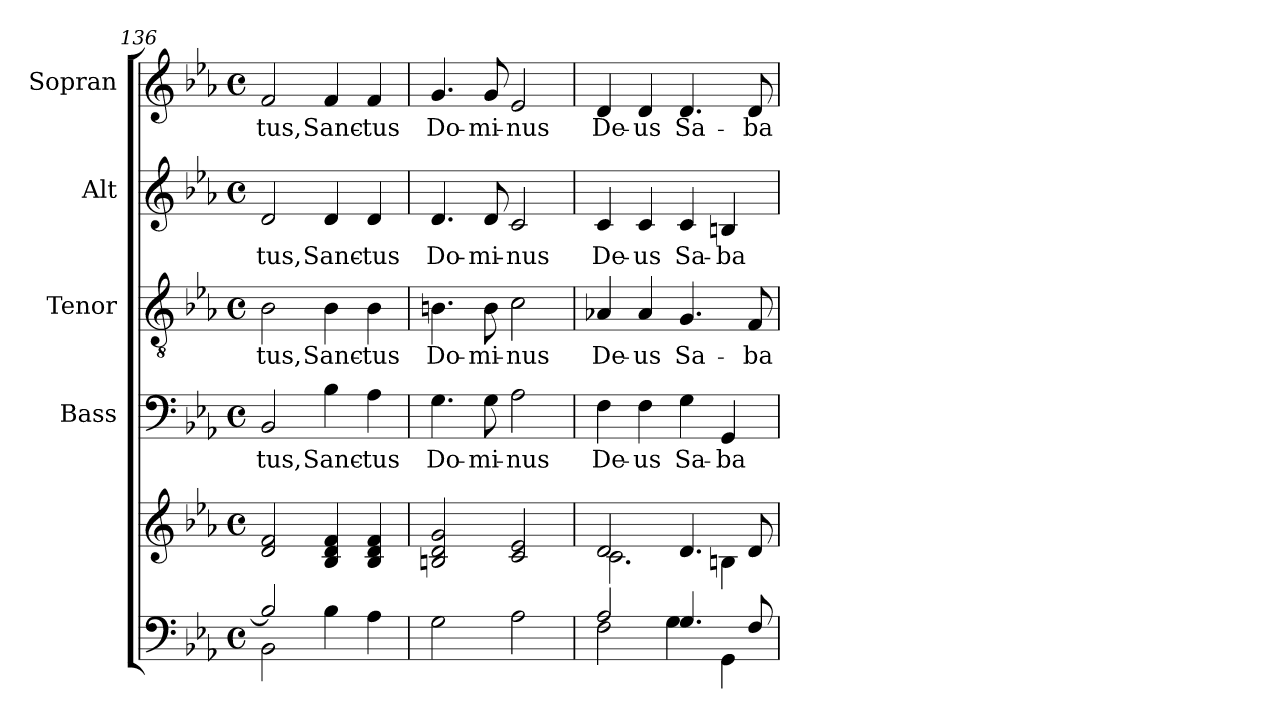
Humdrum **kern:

**kern	**kern	**kern	**text	**kern	**text	**kern	**text	**kern	**text
*part5	*part5	*part4	*part4	*part3	*part3	*part2	*part2	*part1	*part1
*staff6	*staff5	*staff4	*staff4	*staff3	*staff3	*staff2	*staff2	*staff1	*staff1
*	*	*I"Bass	*	*I"Tenor	*	*I"Alt	*	*I"Sopran	*
*	*	*I'B.	*	*I'T.	*	*I'A.	*	*I'S.	*
*clefF4	*clefG2	*clefF4	*	*clefGv2	*	*clefG2	*	*clefG2	*
*k[b-e-a-]	*k[b-e-a-]	*k[b-e-a-]	*	*k[b-e-a-]	*	*k[b-e-a-]	*	*k[b-e-a-]	*
*E-:	*E-:	*E-:	*	*E-:	*	*E-:	*	*E-:	*
*M4/4	*M4/4	*M4/4	*	*M4/4	*	*M4/4	*	*M4/4	*
*met(c)	*met(c)	*met(c)	*	*met(c)	*	*met(c)	*	*met(c)	*
=136	=136	=136	=136	=136	=136	=136	=136	=136	=136
*^	*	*	*	*	*	*	*	*	*
!	!	!	!	!LO:LY:b	!	!LO:LY:b	!	!LO:LY:b	!	!LO:LY:b
2B-/]	2BB-\	2d/ 2f/	2BB-/	-tus,	2B-\	-tus,	2d/	-tus,	2f/	-tus,
!	!	!	!	!LO:LY:b	!	!LO:LY:b	!	!LO:LY:b	!	!LO:LY:b
2ryy	4B-\	4B-/ 4d/ 4f/	4B-\	Sanc-	4B-\	Sanc-	4d/	Sanc-	4f/	Sanc-
!	!	!	!	!LO:LY:b	!	!LO:LY:b	!	!LO:LY:b	!	!LO:LY:b
.	4A-\	4B-/ 4d/ 4f/	4A-\	-tus	4B-\	-tus	4d/	-tus	4f/	-tus
!!LO:LB:g=z
=137	=137	=137	=137	=137	=137	=137	=137	=137	=137	=137
!	!	!	!	!LO:LY:b	!	!LO:LY:b	!	!LO:LY:b	!	!LO:LY:b
*v	*v	*	*	*	*	*	*	*	*	*
2G\	2Bn/ 2d/ 2g/	4.G\	Do-	4.Bn\	Do-	4.d/	Do-	4.g/	Do-
!	!	!	!LO:LY:b	!	!LO:LY:b	!	!LO:LY:b	!	!LO:LY:b
.	.	8G\	-mi-	8B\	-mi-	8d/	-mi-	8g/	-mi-
!	!	!	!LO:LY:b	!	!LO:LY:b	!	!LO:LY:b	!	!LO:LY:b
2A-\	2c/ 2e-/	2A-\	-nus	2c\	-nus	2c/	-nus	2e-/	-nus
=138	=138	=138	=138	=138	=138	=138	=138	=138	=138
*^	*^	*	*	*	*	*	*	*	*
!	!	!	!	!	!LO:LY:b	!	!LO:LY:b	!	!LO:LY:b	!	!LO:LY:b
2A-/	2F\	2d/	2.c\	4F\	De-	4A-X/	De-	4c/	De-	4d/	De-
!	!	!	!	!	!LO:LY:b	!	!LO:LY:b	!	!LO:LY:b	!	!LO:LY:b
.	.	.	.	4F\	-us	4A-/	-us	4c/	-us	4d/	-us
!	!	!	!	!	!LO:LY:b	!	!LO:LY:b	!	!LO:LY:b	!	!LO:LY:b
4.G/	4G\	4.d/	.	4G\	Sa-	4.G/	Sa-	4c/	Sa-	4.d/	Sa-
!	!	!	!	!	!LO:LY:b	!	!	!	!LO:LY:b	!	!
.	4GG\	.	4Bn\	4GG/	-ba-	.	.	4Bn/	-ba-	.	.
!	!	!	!	!	!	!	!LO:LY:b	!	!	!	!LO:LY:b
8F/	.	8d/	.	.	.	8F/	-ba-	.	.	8d/	-ba-
*v	*v	*	*	*	*	*	*	*	*	*	*
*	*v	*v	*	*	*	*	*	*	*	*
=	=	=	=	=	=	=	=	=	=
*-	*-	*-	*-	*-	*-	*-	*-	*-	*-
